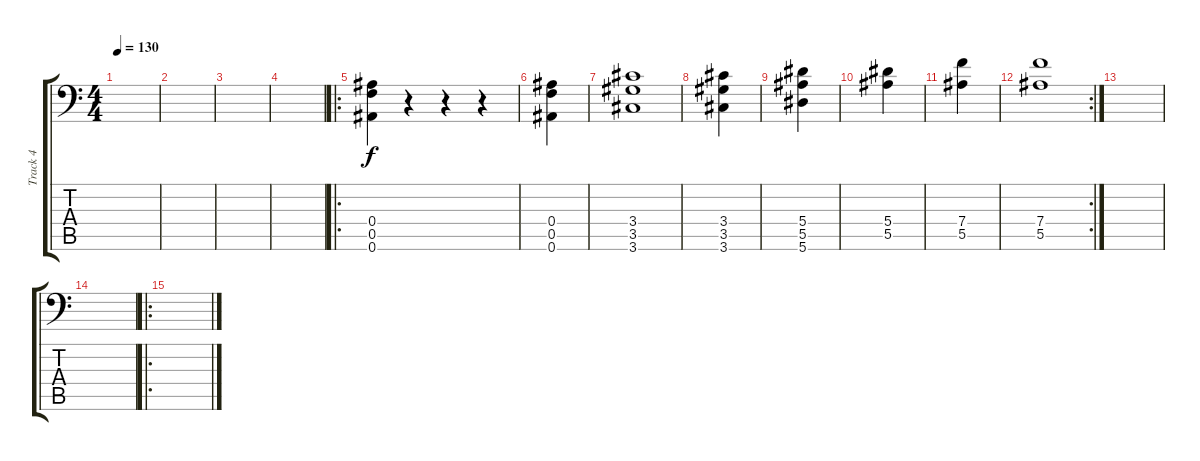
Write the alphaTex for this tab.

\track ("Track 4" "Track 4") {instrument overdrivenguitar}
\staff {score tabs}
\tuning (C4 G3 Eb3 Bb2 F2 Bb1) {hide}
\ts (4 4)
\tempo 130
\clef f4
\ks c
|
|
|
|
\ro
(0.4 0.5 0.6).4 r.4 r.4 r.4 |
(0.4 0.5 0.6).4 |
(3.4 3.5 3.6).1 |
(3.4 3.5 3.6).4 |
(5.4 5.5 5.6).4 |
(5.4 5.5).4 |
(7.4 5.5).4 |
\rc 2
(7.4 5.5).1 |
|
|
\ro
